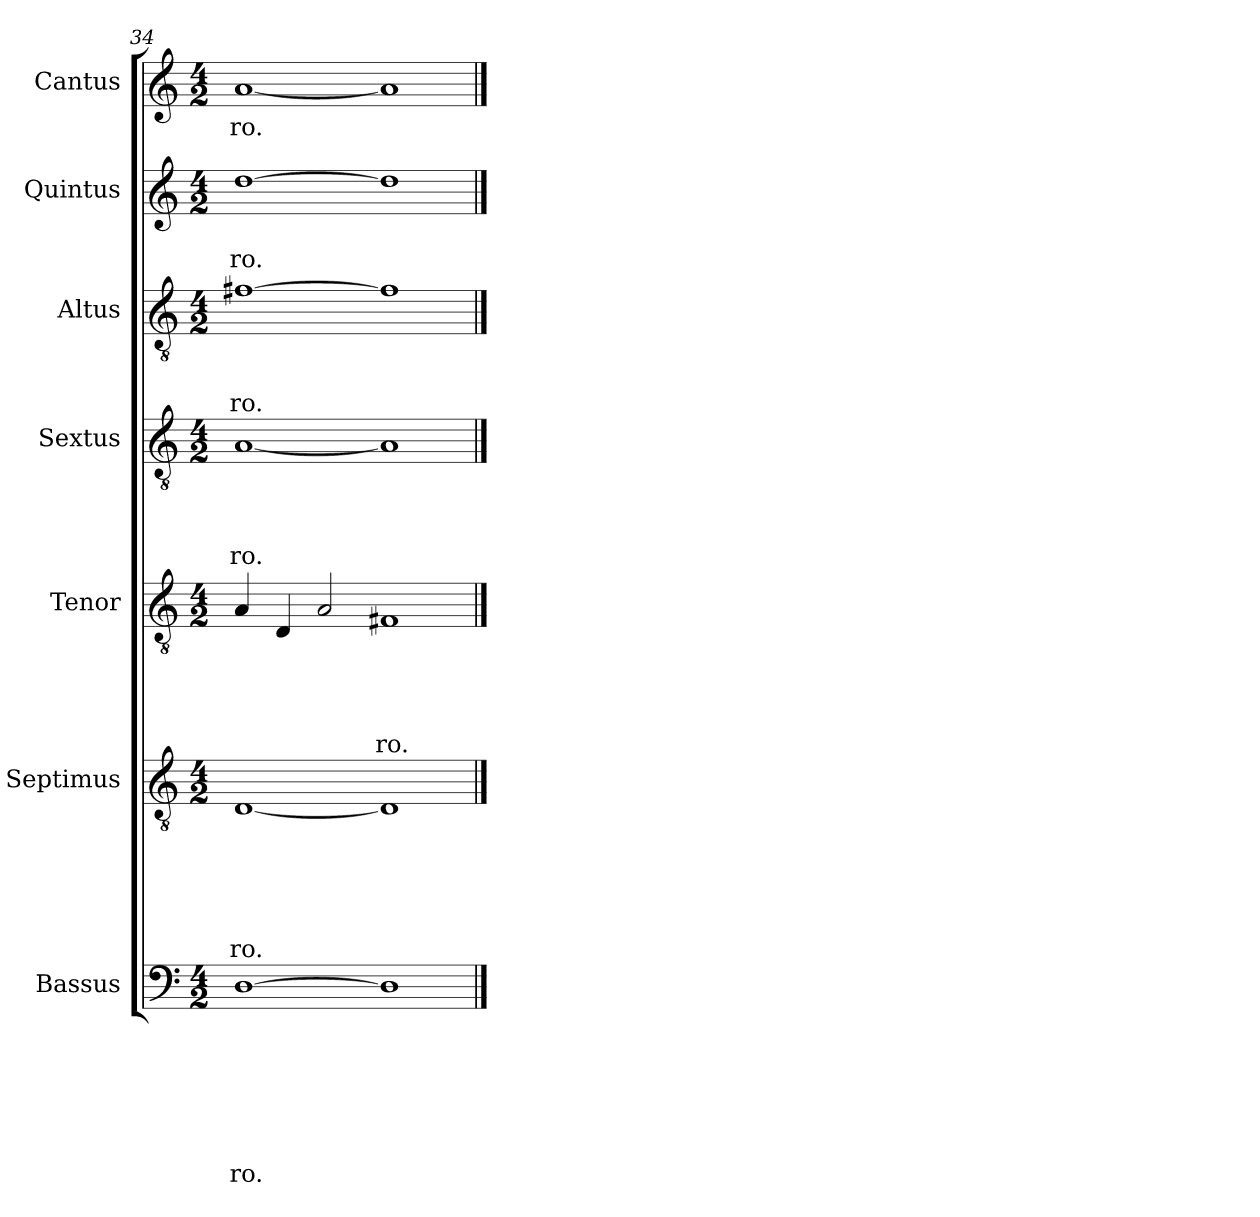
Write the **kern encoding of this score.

**kern	**text	**text	**text	**text	**text	**text	**text	**kern	**text	**text	**text	**text	**text	**text	**kern	**text	**text	**text	**text	**text	**kern	**text	**text	**text	**text	**kern	**text	**text	**text	**kern	**text	**text	**kern	**text
*part7	*part7	*part7	*part7	*part7	*part7	*part7	*part7	*part6	*part6	*part6	*part6	*part6	*part6	*part6	*part5	*part5	*part5	*part5	*part5	*part5	*part4	*part4	*part4	*part4	*part4	*part3	*part3	*part3	*part3	*part2	*part2	*part2	*part1	*part1
*staff7	*staff7	*staff7	*staff7	*staff7	*staff7	*staff7	*staff7	*staff6	*staff6	*staff6	*staff6	*staff6	*staff6	*staff6	*staff5	*staff5	*staff5	*staff5	*staff5	*staff5	*staff4	*staff4	*staff4	*staff4	*staff4	*staff3	*staff3	*staff3	*staff3	*staff2	*staff2	*staff2	*staff1	*staff1
*I"Bassus	*	*	*	*	*	*	*	*I"Septimus	*	*	*	*	*	*	*I"Tenor	*	*	*	*	*	*I"Sextus	*	*	*	*	*I"Altus	*	*	*	*I"Quintus	*	*	*I"Cantus	*
*clefF4	*	*	*	*	*	*	*	*clefGv2	*	*	*	*	*	*	*clefGv2	*	*	*	*	*	*clefGv2	*	*	*	*	*clefGv2	*	*	*	*clefG2	*	*	*clefG2	*
*k[]	*	*	*	*	*	*	*	*k[]	*	*	*	*	*	*	*k[]	*	*	*	*	*	*k[]	*	*	*	*	*k[]	*	*	*	*k[]	*	*	*k[]	*
*C:	*	*	*	*	*	*	*	*C:	*	*	*	*	*	*	*C:	*	*	*	*	*	*C:	*	*	*	*	*C:	*	*	*	*C:	*	*	*C:	*
*M4/2	*	*	*	*	*	*	*	*M4/2	*	*	*	*	*	*	*M4/2	*	*	*	*	*	*M4/2	*	*	*	*	*M4/2	*	*	*	*M4/2	*	*	*M4/2	*
=34	=34	=34	=34	=34	=34	=34	=34	=34	=34	=34	=34	=34	=34	=34	=34	=34	=34	=34	=34	=34	=34	=34	=34	=34	=34	=34	=34	=34	=34	=34	=34	=34	=34	=34
!	!	!	!	!	!	!	!LO:LY:b	!	!	!	!	!	!	!LO:LY:b	!	!	!	!	!	!	!	!	!	!	!LO:LY:b	!	!	!	!LO:LY:b	!	!	!LO:LY:b	!	!LO:LY:b
[<1D	.	.	.	.	.	.	-ro.	[<1D	.	.	.	.	.	-ro.	4A/	.	.	.	.	.	[<1A	.	.	.	-ro.	[>1f#X	.	.	-ro.	[>1dd	.	-ro.	[<1a	-ro.
.	.	.	.	.	.	.	.	.	.	.	.	.	.	.	4D/	.	.	.	.	.	.	.	.	.	.	.	.	.	.	.	.	.	.	.
.	.	.	.	.	.	.	.	.	.	.	.	.	.	.	2A/	.	.	.	.	.	.	.	.	.	.	.	.	.	.	.	.	.	.	.
!	!	!	!	!	!	!	!	!	!	!	!	!	!	!	!	!	!	!	!	!LO:LY:b	!	!	!	!	!	!	!	!	!	!	!	!	!	!
1D]	.	.	.	.	.	.	.	1D]	.	.	.	.	.	.	1F#X	.	.	.	.	-ro.	1A]	.	.	.	.	1f#]	.	.	.	1dd]	.	.	1a]	.
==	==	==	==	==	==	==	==	==	==	==	==	==	==	==	==	==	==	==	==	==	==	==	==	==	==	==	==	==	==	==	==	==	==	==
*-	*-	*-	*-	*-	*-	*-	*-	*-	*-	*-	*-	*-	*-	*-	*-	*-	*-	*-	*-	*-	*-	*-	*-	*-	*-	*-	*-	*-	*-	*-	*-	*-	*-	*-
